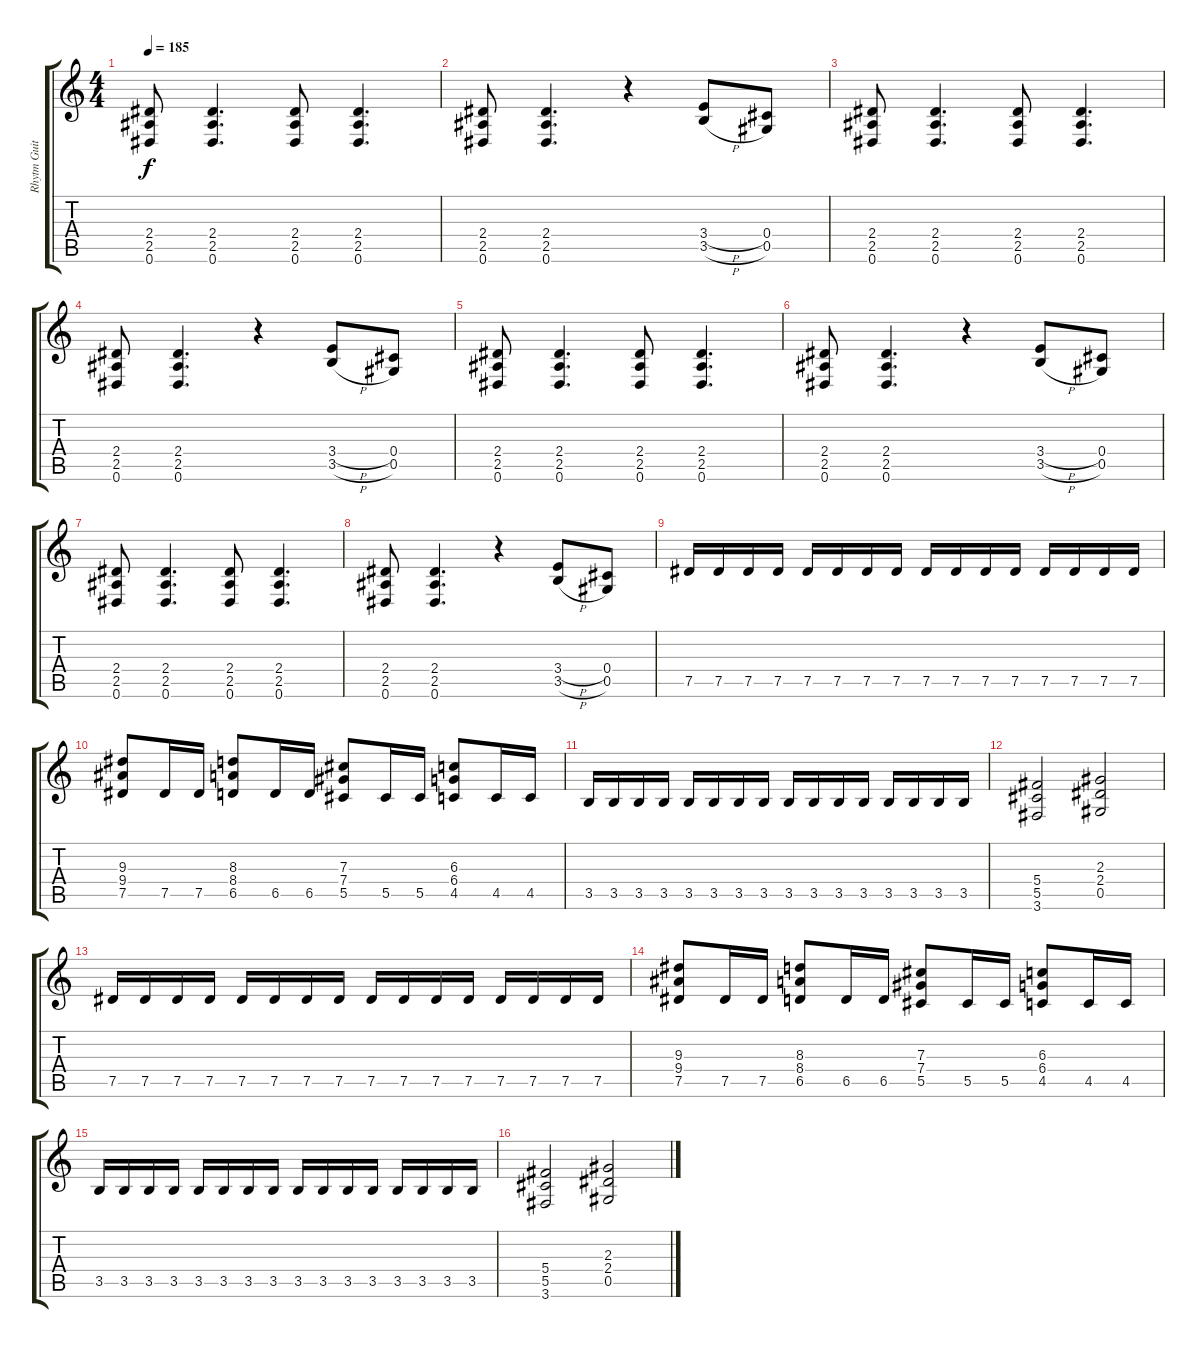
\track ("Rhytm Guitar" "Rhytm Guit") {instrument distortionguitar}
\staff {score tabs}
\tuning (Eb4 Bb3 Gb3 Db3 Ab2 Eb2) {hide}
\ts (4 4)
\tempo 185
\clef g2
\ks c
(2.4 2.5 0.6).8{dy f} (2.4 2.5 0.6).4{d} (2.4 2.5 0.6).8 (2.4 2.5 0.6).4{d} |
(2.4 2.5 0.6).8 (2.4 2.5 0.6).4{d} r.4 (3.4{h} 3.5{h}).8 (0.4 0.5).8 |
(2.4 2.5 0.6).8 (2.4 2.5 0.6).4{d} (2.4 2.5 0.6).8 (2.4 2.5 0.6).4{d} |
(2.4 2.5 0.6).8 (2.4 2.5 0.6).4{d} r.4 (3.4{h} 3.5{h}).8 (0.4 0.5).8 |
(2.4 2.5 0.6).8 (2.4 2.5 0.6).4{d} (2.4 2.5 0.6).8 (2.4 2.5 0.6).4{d} |
(2.4 2.5 0.6).8 (2.4 2.5 0.6).4{d} r.4 (3.4{h} 3.5{h}).8 (0.4 0.5).8 |
(2.4 2.5 0.6).8 (2.4 2.5 0.6).4{d} (2.4 2.5 0.6).8 (2.4 2.5 0.6).4{d} |
(2.4 2.5 0.6).8 (2.4 2.5 0.6).4{d} r.4 (3.4{h} 3.5{h}).8 (0.4 0.5).8 |
7.5.16 7.5.16 7.5.16 7.5.16 7.5.16 7.5.16 7.5.16 7.5.16 7.5.16 7.5.16 7.5.16 7.5.16 7.5.16 7.5.16 7.5.16 7.5.16 |
(9.3 9.4 7.5).8 7.5.16 7.5.16 (8.3 8.4 6.5).8 6.5.16 6.5.16 (7.3 7.4 5.5).8 5.5.16 5.5.16 (6.3 6.4 4.5).8 4.5.16 4.5.16 |
3.5.16 3.5.16 3.5.16 3.5.16 3.5.16 3.5.16 3.5.16 3.5.16 3.5.16 3.5.16 3.5.16 3.5.16 3.5.16 3.5.16 3.5.16 3.5.16 |
(5.4 5.5 3.6).2 (2.3 2.4 0.5).2 |
7.5.16 7.5.16 7.5.16 7.5.16 7.5.16 7.5.16 7.5.16 7.5.16 7.5.16 7.5.16 7.5.16 7.5.16 7.5.16 7.5.16 7.5.16 7.5.16 |
(9.3 9.4 7.5).8 7.5.16 7.5.16 (8.3 8.4 6.5).8 6.5.16 6.5.16 (7.3 7.4 5.5).8 5.5.16 5.5.16 (6.3 6.4 4.5).8 4.5.16 4.5.16 |
3.5.16 3.5.16 3.5.16 3.5.16 3.5.16 3.5.16 3.5.16 3.5.16 3.5.16 3.5.16 3.5.16 3.5.16 3.5.16 3.5.16 3.5.16 3.5.16 |
(5.4 5.5 3.6).2 (2.3 2.4 0.5).2
